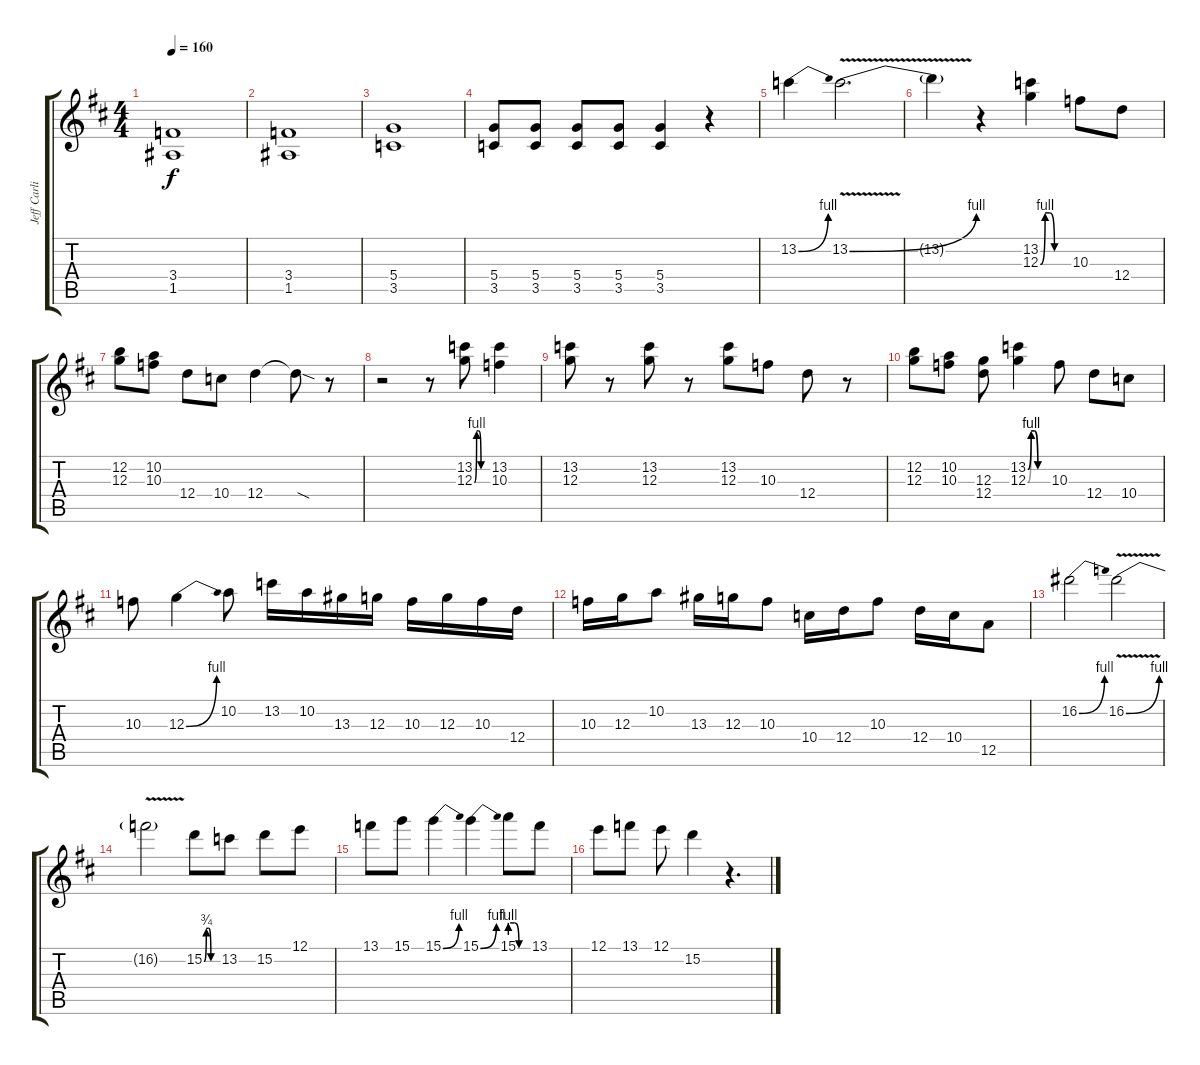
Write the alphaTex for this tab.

\track ("Jeff Carlisi Guitar" "Jeff Carli") {instrument overdrivenguitar}
\staff {score tabs}
\tuning (E4 B3 G3 D3 A2 D2) {hide}
\ts (4 4)
\tempo 160
\clef g2
\ks d
(3.4{t} 1.5{t}).1{dy f} |
(3.4 1.5).1 |
(5.4 3.5).1 |
(5.4 3.5).8 (5.4 3.5).8 (5.4 3.5).8 (5.4 3.5).8 (5.4 3.5).4 r.4 |
13.2{be (bend 0 0 60 4)}.4{volume 14 balance 8} 13.2{be (bend 0 0 60 4) v}.2{d} |
13.2{t}.4 r.4 (13.2 12.3{be (custom 0 0 10 4 20 4 30 0 60 0)}).4 10.3.8 12.4.8 |
(12.2 12.3).8 (10.2 10.3).8 12.4.8 10.4.8 12.4.4 12.4{sod t}.8 r.8 |
r.2 r.8 (13.2 12.3{be (custom 0 0 10 4 20 4 30 0 60 0)}).8 (13.2 10.3).4 |
(13.2 12.3).8 r.8 (13.2 12.3).8 r.8 (13.2 12.3).8 10.3.8 12.4.8 r.8 |
(12.2 12.3).8 (10.2 10.3).8 (12.3 12.4).8 (13.2{be (custom 0 0 10 4 20 4 30 0 60 0)} 12.3{be (custom 0 0 10 4 20 4 30 0 60 0)}).4 10.3.8 12.4.8 10.4.8 |
10.3.8 12.3{be (bend 0 0 60 4)}.4 10.2.8 13.2.16 10.2.16 13.3.16 12.3.16 10.3.16 12.3.16 10.3.16 12.4.16 |
10.3.16 12.3.16 10.2.8 13.3.16 12.3.16 10.3.8 10.4.16 12.4.16 10.3.8 12.4.16 10.4.16 12.5.8 |
16.2{be (bend 0 0 60 4)}.2 16.2{be (bend 0 0 60 4) v}.2 |
16.2{t}.2 15.2{be (custom 0 0 10 3 20 3 30 0 60 0)}.8 13.2.8 15.2.8 12.1.8 |
13.1.8 15.1.8 15.1{be (bend 0 0 60 4)}.4 15.1{be (bend 0 0 60 4)}.4 15.1{be (custom 0 4 15 4 30 0 60 0)}.8 13.1.8 |
12.1.8 13.1.8 12.1.8 15.2.4 r.4{d}
